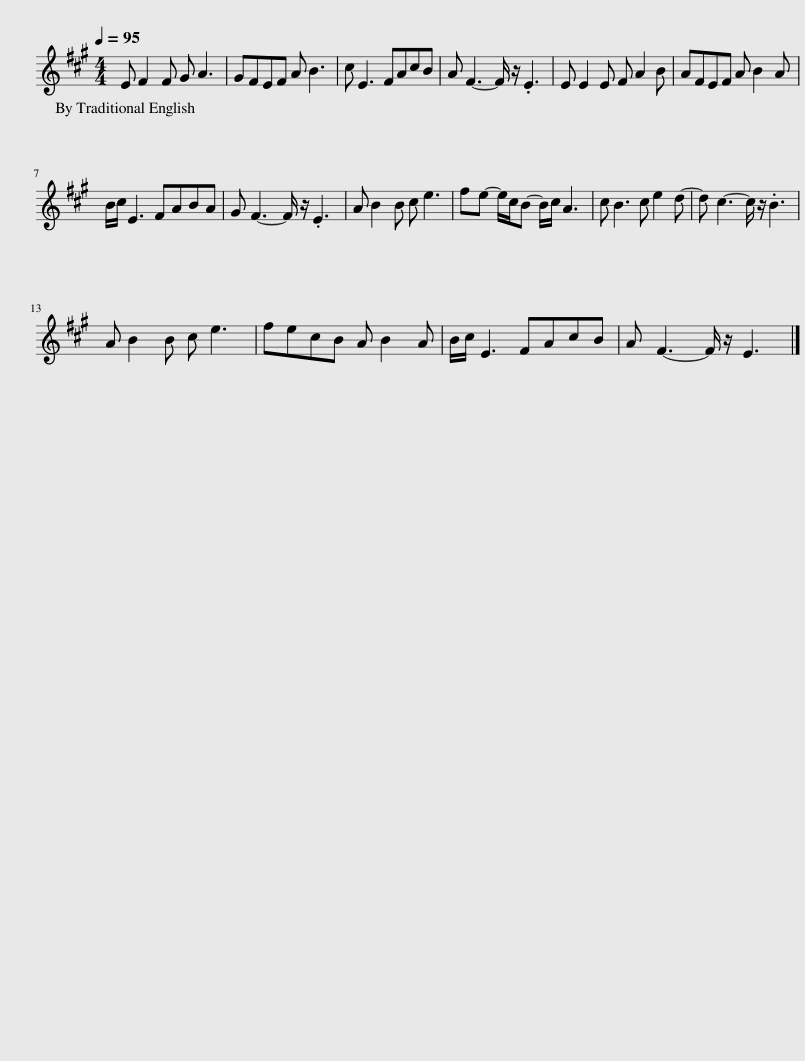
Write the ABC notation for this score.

X:1
L:1/8
Q:1/4=95
M:4/4
I:linebreak $
K:A
V:1 treble
V:1
 E F2 F G A3 | GFEF A B3 | c E3 FAcB | A F3- F/ z/ .E3 | E E2 E F A2 B | %5
 AFEF A B2 A |$ B/c/ E3 FABA | G F3- F/ z/ .E3 | A B2 B c e3 | fe- e/c/B- B/c/ A3 | %10
 c B3 c e2 d- | d c3- c/ z/ .B3 |$ A B2 B c e3 | fecB A B2 A | B/c/ E3 FAcB | %15
 A F3- F/ z/ E3 |] %16
